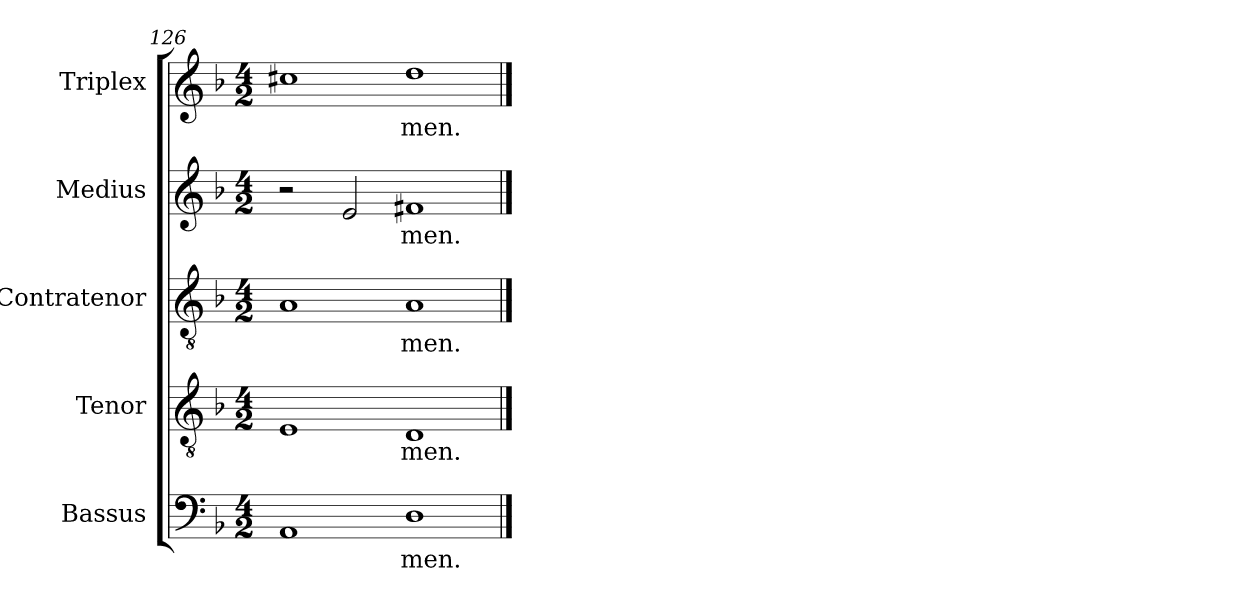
**kern	**text	**kern	**text	**kern	**text	**kern	**text	**kern	**text
*part5	*part5	*part4	*part4	*part3	*part3	*part2	*part2	*part1	*part1
*staff5	*staff5	*staff4	*staff4	*staff3	*staff3	*staff2	*staff2	*staff1	*staff1
*I"Bassus	*	*I"Tenor	*	*I"Contratenor	*	*I"Medius	*	*I"Triplex	*
*I'B	*	*I'T	*	*I'CT	*	*I'M	*	*I'Tr	*
*clefF4	*	*clefGv2	*	*clefGv2	*	*clefG2	*	*clefG2	*
*k[b-]	*	*k[b-]	*	*k[b-]	*	*k[b-]	*	*k[b-]	*
*F:	*	*F:	*	*F:	*	*F:	*	*F:	*
*M4/2	*	*M4/2	*	*M4/2	*	*M4/2	*	*M4/2	*
=126	=126	=126	=126	=126	=126	=126	=126	=126	=126
1AA	.	1E	.	1A	.	2r	.	1cc#X	.
.	.	.	.	.	.	2e/	.	.	.
!	!LO:LY:b	!	!	!	!	!	!	!	!
!	!	!	!LO:LY:b	!	!	!	!	!	!
!	!	!	!	!	!LO:LY:b	!	!	!	!
!	!	!	!	!	!	!	!LO:LY:b	!	!
!	!	!	!	!	!	!	!	!	!LO:LY:b
1D	-men.	1D	-men.	1A	-men.	1f#X	-men.	1dd	-men.
==	==	==	==	==	==	==	==	==	==
*-	*-	*-	*-	*-	*-	*-	*-	*-	*-
